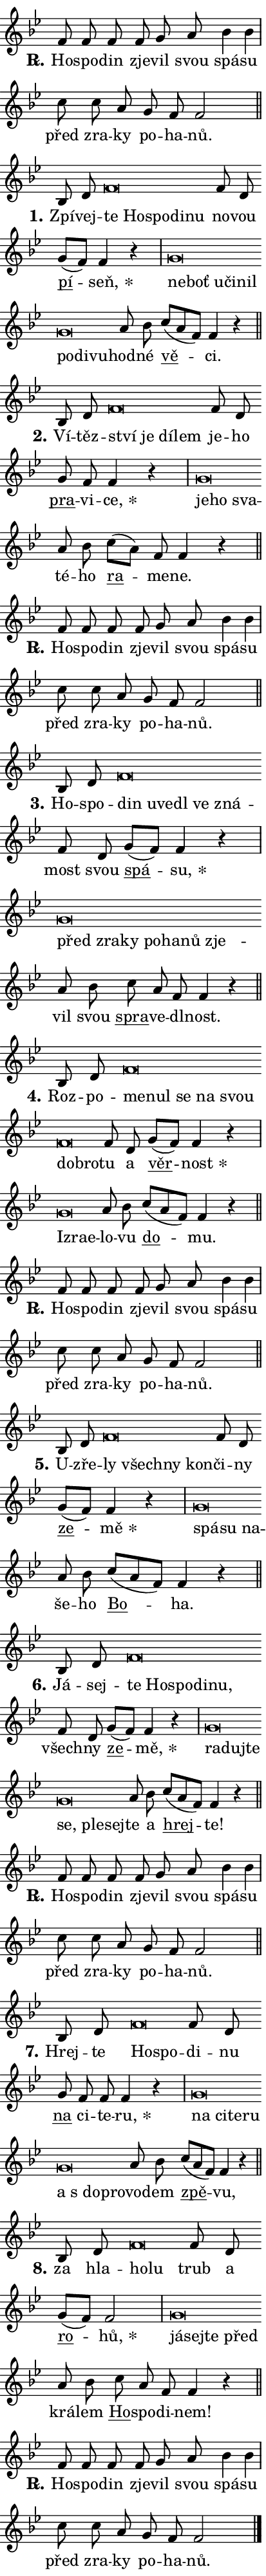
\version "2.24.0"
\header { tagline = "" }
\paper {
  indent = 0\cm
  top-margin = 0\cm
  right-margin = 0.13\cm % to fit lyric hyphens
  bottom-margin = 0\cm
  left-margin = 0\cm
  paper-width = 7\cm
  page-breaking = #ly:one-page-breaking
  system-system-spacing.basic-distance = #11
  score-system-spacing.basic-distance = #11
  ragged-last = ##f
}


%% Author: Thomas Morley
%% https://lists.gnu.org/archive/html/lilypond-user/2020-05/msg00002.html
#(define (line-position grob)
"Returns position of @var[grob} in current system:
   @code{'start}, if at first time-step
   @code{'end}, if at last time-step
   @code{'middle} otherwise
"
  (let* ((col (ly:item-get-column grob))
         (ln (ly:grob-object col 'left-neighbor))
         (rn (ly:grob-object col 'right-neighbor))
         (col-to-check-left (if (ly:grob? ln) ln col))
         (col-to-check-right (if (ly:grob? rn) rn col))
         (break-dir-left
           (and
             (ly:grob-property col-to-check-left 'non-musical #f)
             (ly:item-break-dir col-to-check-left)))
         (break-dir-right
           (and
             (ly:grob-property col-to-check-right 'non-musical #f)
             (ly:item-break-dir col-to-check-right))))
        (cond ((eqv? 1 break-dir-left) 'start)
              ((eqv? -1 break-dir-right) 'end)
              (else 'middle))))

#(define (tranparent-at-line-position vctor)
  (lambda (grob)
  "Relying on @code{line-position} select the relevant enry from @var{vctor}.
Used to determine transparency,"
    (case (line-position grob)
      ((end) (not (vector-ref vctor 0)))
      ((middle) (not (vector-ref vctor 1)))
      ((start) (not (vector-ref vctor 2))))))

noteHeadBreakVisibility =
#(define-music-function (break-visibility)(vector?)
"Makes @code{NoteHead}s transparent relying on @var{break-visibility}"
#{
  \override NoteHead.transparent =
    #(tranparent-at-line-position break-visibility)
#})

#(define delete-ledgers-for-transparent-note-heads
  (lambda (grob)
    "Reads whether a @code{NoteHead} is transparent.
If so this @code{NoteHead} is removed from @code{'note-heads} from
@var{grob}, which is supposed to be @code{LedgerLineSpanner}.
As a result ledgers are not printed for this @code{NoteHead}"
    (let* ((nhds-array (ly:grob-object grob 'note-heads))
           (nhds-list
             (if (ly:grob-array? nhds-array)
                 (ly:grob-array->list nhds-array)
                 '()))
           ;; Relies on the transparent-property being done before
           ;; Staff.LedgerLineSpanner.after-line-breaking is executed.
           ;; This is fragile ...
           (to-keep
             (remove
               (lambda (nhd)
                 (ly:grob-property nhd 'transparent #f))
               nhds-list)))
      ;; TODO find a better method to iterate over grob-arrays, similiar
      ;; to filter/remove etc for lists
      ;; For now rebuilt from scratch
      (set! (ly:grob-object grob 'note-heads)  '())
      (for-each
        (lambda (nhd)
          (ly:pointer-group-interface::add-grob grob 'note-heads nhd))
        to-keep))))

squashNotes = {
  \override NoteHead.X-extent = #'(-0.2 . 0.2)
  \override NoteHead.Y-extent = #'(-0.75 . 0)
  \override NoteHead.stencil =
    #(lambda (grob)
       (let ((pos (ly:grob-property grob 'staff-position)))
         (begin
           (if (< pos -7) (display "ERROR: Lower brevis then expected\n") (display ""))
           (if (<= pos -6) ly:text-interface::print ly:note-head::print))))
}
unSquashNotes = {
  \revert NoteHead.X-extent
  \revert NoteHead.Y-extent
  \revert NoteHead.stencil
}

hideNotes = \noteHeadBreakVisibility #begin-of-line-visible
unHideNotes = \noteHeadBreakVisibility #all-visible

% work-around for resetting accidentals
% https://lilypond.org/doc/v2.23/Documentation/notation/displaying-rhythms#unmetered-music
cadenzaMeasure = {
  \cadenzaOff
  \partial 1024 s1024
  \cadenzaOn
}

#(define-markup-command (accent layout props text) (markup?)
  "Underline accented syllable"
  (interpret-markup layout props
    #{\markup \override #'(offset . 4.3) \underline { #text }#}))

responsum = \markup \concat {
  "R" \hspace #-1.05 \path #0.1 #'((moveto 0 0.07) (lineto 0.9 0.8)) \hspace #0.05 "."
}

spaceSize = #0.6828661417322834 % exact space size for TeX Gyre Schola

\layout {
  \context {
    \Staff
    \remove "Time_signature_engraver"
    \override LedgerLineSpanner.after-line-breaking = #delete-ledgers-for-transparent-note-heads
  }
  \context {
    \Lyrics {
      \override LyricSpace.minimum-distance = \spaceSize
      \override LyricText.font-name = #"TeX Gyre Schola"
      \override LyricText.font-size = 1
      \override StanzaNumber.font-name = #"TeX Gyre Schola Bold"
      \override StanzaNumber.font-size = 1
    }
  }
  \context {
    \Score 
    \override NoteHead.text =
      #(lambda (grob) 
        (let ((pos (ly:grob-property grob 'staff-position)))
          #{\markup {
            \combine
              \halign #-0.55 \raise #(if (= pos -6) 0 0.5) \override #'(thickness . 2) \draw-line #'(3.2 . 0)
              \musicglyph "noteheads.sM1"
          }#}))
  }
}

% magnetic-lyrics.ily
%
%   written by
%     Jean Abou Samra <jean@abou-samra.fr>
%     Werner Lemberg <wl@gnu.org>
%
%   adapted by
%     Jiri Hon <jiri.hon@gmail.com>
%
% Version 2022-Apr-15

% https://www.mail-archive.com/lilypond-user@gnu.org/msg149350.html

#(define (Left_hyphen_pointer_engraver context)
   "Collect syllable-hyphen-syllable occurrences in lyrics and store
them in properties.  This engraver only looks to the left.  For
example, if the lyrics input is @code{foo -- bar}, it does the
following.

@itemize @bullet
@item
Set the @code{text} property of the @code{LyricHyphen} grob between
@q{foo} and @q{bar} to @code{foo}.

@item
Set the @code{left-hyphen} property of the @code{LyricText} grob with
text @q{foo} to the @code{LyricHyphen} grob between @q{foo} and
@q{bar}.
@end itemize

Use this auxiliary engraver in combination with the
@code{lyric-@/text::@/apply-@/magnetic-@/offset!} hook."
   (let ((hyphen #f)
         (text #f))
     (make-engraver
      (acknowledgers
       ((lyric-syllable-interface engraver grob source-engraver)
        (set! text grob)))
      (end-acknowledgers
       ((lyric-hyphen-interface engraver grob source-engraver)
        ;(when (not (grob::has-interface grob 'lyric-space-interface))
          (set! hyphen grob)));)
      ((stop-translation-timestep engraver)
       (when (and text hyphen)
         (ly:grob-set-object! text 'left-hyphen hyphen))
       (set! text #f)
       (set! hyphen #f)))))

#(define (lyric-text::apply-magnetic-offset! grob)
   "If the space between two syllables is less than the value in
property @code{LyricText@/.details@/.squash-threshold}, move the right
syllable to the left so that it gets concatenated with the left
syllable.

Use this function as a hook for
@code{LyricText@/.after-@/line-@/breaking} if the
@code{Left_@/hyphen_@/pointer_@/engraver} is active."
   (let ((hyphen (ly:grob-object grob 'left-hyphen #f)))
     (when hyphen
       (let ((left-text (ly:spanner-bound hyphen LEFT)))
         (when (grob::has-interface left-text 'lyric-syllable-interface)
           (let* ((common (ly:grob-common-refpoint grob left-text X))
                  (this-x-ext (ly:grob-extent grob common X))
                  (left-x-ext
                   (begin
                     ;; Trigger magnetism for left-text.
                     (ly:grob-property left-text 'after-line-breaking)
                     (ly:grob-extent left-text common X)))
                  ;; `delta` is the gap width between two syllables.
                  (delta (- (interval-start this-x-ext)
                            (interval-end left-x-ext)))
                  (details (ly:grob-property grob 'details))
                  (threshold (assoc-get 'squash-threshold details 0.2)))
             (when (< delta threshold)
               (let* (;; We have to manipulate the input text so that
                      ;; ligatures crossing syllable boundaries are not
                      ;; disabled.  For languages based on the Latin
                      ;; script this is essentially a beautification.
                      ;; However, for non-Western scripts it can be a
                      ;; necessity.
                      (lt (ly:grob-property left-text 'text))
                      (rt (ly:grob-property grob 'text))
                      (is-space (grob::has-interface hyphen 'lyric-space-interface))
                      (space (if is-space " " ""))
                      (extra-delta (if is-space spaceSize 0))
                      ;; Append new syllable.
                      (ltrt-space (if (and (string? lt) (string? rt))
                                (string-append lt space rt)
                                (make-concat-markup (list lt space rt))))
                      ;; Right-align `ltrt` to the right side.
                      (ltrt-space-markup (grob-interpret-markup
                               grob
                               (make-translate-markup
                                (cons (interval-length this-x-ext) 0)
                                (make-right-align-markup ltrt-space)))))
                 (begin
                   ;; Don't print `left-text`.
                   (ly:grob-set-property! left-text 'stencil #f)
                   ;; Set text and stencil (which holds all collected
                   ;; syllables so far) and shift it to the left.
                   (ly:grob-set-property! grob 'text ltrt-space)
                   (ly:grob-set-property! grob 'stencil ltrt-space-markup)
                   (ly:grob-translate-axis! grob (- (- delta extra-delta)) X))))))))))


#(define (lyric-hyphen::displace-bounds-first grob)
   ;; Make very sure this callback isn't triggered too early.
   (let ((left (ly:spanner-bound grob LEFT))
         (right (ly:spanner-bound grob RIGHT)))
     (ly:grob-property left 'after-line-breaking)
     (ly:grob-property right 'after-line-breaking)
     (ly:lyric-hyphen::print grob)))

squashThreshold = #0.4

\layout {
  \context {
    \Lyrics
    \consists #Left_hyphen_pointer_engraver
    \override LyricText.after-line-breaking =
      #lyric-text::apply-magnetic-offset!
    \override LyricHyphen.stencil = #lyric-hyphen::displace-bounds-first
    \override LyricText.details.squash-threshold = \squashThreshold
    \override LyricHyphen.minimum-distance = 0
    \override LyricHyphen.minimum-length = \squashThreshold
  }
}

squashText = \override LyricText.details.squash-threshold = 9999
unSquashText = \override LyricText.details.squash-threshold = \squashThreshold

leftText = \override LyricText.self-alignment-X = #LEFT
unLeftText = \revert LyricText.self-alignment-X

starOffset = #(lambda (grob) 
                (let ((x_offset (ly:self-alignment-interface::aligned-on-x-parent grob)))
                  (if (= x_offset 0) 0 (+ x_offset 1.2))))

star = #(define-music-function (syllable)(string?)
"Append star separator at the end of a syllable"
#{
  \once \override LyricText.X-offset = #starOffset
  \lyricmode { \markup {
    #syllable
    \override #'((font-name . "TeX Gyre Schola Bold")) \hspace #0.2 \lower #0.65 \larger "*"
  } }
#})

starAccent = #(define-music-function (syllable)(string?)
"Append star separator at the end of a syllable and make accent"
#{
  \once \override LyricText.X-offset = #starOffset
  \lyricmode { \markup {
    \accent #syllable
    \override #'((font-name . "TeX Gyre Schola Bold")) \hspace #0.2 \lower #0.65 \larger "*"
  } }
#})

breath = #(define-music-function (syllable)(string?)
"Append breathing indicator at the end of a syllable"
#{
  \lyricmode { \markup { #syllable "+" } }
#})

optionalBreath = #(define-music-function (syllable)(string?)
"Append optional breathing indicator at the end of a syllable"
#{
  \lyricmode { \markup { #syllable "(+)" } }
#})


\score {
    <<
        \new Voice = "melody" { \cadenzaOn \key bes \major \relative { f'8 f f f g a \bar "" bes4 bes \cadenzaMeasure \bar "|" c8 c a \bar "" g f f2 \cadenzaMeasure \bar "||" \break } }
        \new Lyrics \lyricsto "melody" { \lyricmode { \set stanza = \responsum
Ho -- spo -- din zje -- vil svou spá -- su před zra -- ky po -- ha -- nů. } }
    >>
    \layout {}
}

\score {
    <<
        \new Voice = "melody" { \cadenzaOn \key bes \major \relative { bes8 d \bar "" \squashNotes f\breve*1/16 \hideNotes \breve*1/16 \bar "" \breve*1/16 \bar "" \breve*1/16 \breve*1/16 \bar "" \unHideNotes \unSquashNotes f8 d \bar "" g[( f)] f4 r \cadenzaMeasure \bar "|" \squashNotes g\breve*1/16 \hideNotes \breve*1/16 \bar "" \breve*1/16 \bar "" \breve*1/16 \bar "" \breve*1/16 \bar "" \breve*1/16 \bar "" \breve*1/16 \breve*1/16 \bar "" \unHideNotes \unSquashNotes a8 bes \bar "" c[( a f)] f4 r \cadenzaMeasure \bar "||" \break } }
        \new Lyrics \lyricsto "melody" { \lyricmode { \set stanza = "1."
Zpí -- vej -- \leftText te \squashText Ho -- spo -- di -- nu \unLeftText \unSquashText no -- vou \markup \accent pí -- \star seň, \leftText ne -- \squashText boť u -- či -- nil po -- di -- vu -- \unLeftText \unSquashText hod -- né \markup \accent vě -- ci. } }
    >>
    \layout {}
}

\score {
    <<
        \new Voice = "melody" { \cadenzaOn \key bes \major \relative { bes8 d \bar "" \squashNotes f\breve*1/16 \hideNotes \breve*1/16 \bar "" \breve*1/16 \breve*1/16 \bar "" \unHideNotes \unSquashNotes f8 d \bar "" g f f4 r \cadenzaMeasure \bar "|" \squashNotes g\breve*1/16 \hideNotes \breve*1/16 \breve*1/16 \bar "" \unHideNotes \unSquashNotes a8 bes \bar "" c[( a)] f f4 r \cadenzaMeasure \bar "||" \break } }
        \new Lyrics \lyricsto "melody" { \lyricmode { \set stanza = "2."
Ví -- těz -- \leftText ství \squashText je dí -- lem \unLeftText \unSquashText je -- ho \markup \accent pra -- vi -- \star ce, \leftText je -- \squashText ho sva -- \unLeftText \unSquashText té -- ho \markup \accent ra -- me -- ne. } }
    >>
    \layout {}
}

\score {
    <<
        \new Voice = "melody" { \cadenzaOn \key bes \major \relative { f'8 f f f g a \bar "" bes4 bes \cadenzaMeasure \bar "|" c8 c a \bar "" g f f2 \cadenzaMeasure \bar "||" \break } }
        \new Lyrics \lyricsto "melody" { \lyricmode { \set stanza = \responsum
Ho -- spo -- din zje -- vil svou spá -- su před zra -- ky po -- ha -- nů. } }
    >>
    \layout {}
}

\score {
    <<
        \new Voice = "melody" { \cadenzaOn \key bes \major \relative { bes8 d \bar "" \squashNotes f\breve*1/16 \hideNotes \breve*1/16 \bar "" \breve*1/16 \bar "" \breve*1/16 \bar "" \breve*1/16 \breve*1/16 \bar "" \unHideNotes \unSquashNotes f8 d \bar "" g[( f)] f4 r \cadenzaMeasure \bar "|" \squashNotes g\breve*1/16 \hideNotes \breve*1/16 \bar "" \breve*1/16 \bar "" \breve*1/16 \bar "" \breve*1/16 \bar "" \breve*1/16 \breve*1/16 \bar "" \unHideNotes \unSquashNotes a8 bes \bar "" c a f f4 r \cadenzaMeasure \bar "||" \break } }
        \new Lyrics \lyricsto "melody" { \lyricmode { \set stanza = "3."
Ho -- spo -- \leftText din \squashText u -- ve -- dl ve zná -- \unLeftText \unSquashText most svou \markup \accent spá -- \star su, \leftText před \squashText zra -- ky po -- ha -- nů zje -- \unLeftText \unSquashText vil svou \markup \accent spra -- ve -- dl -- nost. } }
    >>
    \layout {}
}

\score {
    <<
        \new Voice = "melody" { \cadenzaOn \key bes \major \relative { bes8 d \bar "" \squashNotes f\breve*1/16 \hideNotes \breve*1/16 \bar "" \breve*1/16 \bar "" \breve*1/16 \bar "" \breve*1/16 \bar "" \breve*1/16 \breve*1/16 \bar "" \unHideNotes \unSquashNotes f8 d \bar "" g[( f)] f4 r \cadenzaMeasure \bar "|" \squashNotes g\breve*1/16 \hideNotes \breve*1/16 \breve*1/16 \bar "" \unHideNotes \unSquashNotes a8 bes \bar "" c[( a f)] f4 r \cadenzaMeasure \bar "||" \break } }
        \new Lyrics \lyricsto "melody" { \lyricmode { \set stanza = "4."
Roz -- po -- \leftText me -- \squashText nul se na svou dob -- ro -- \unLeftText \unSquashText tu a \markup \accent věr -- \star nost \leftText Iz -- \squashText ra -- e -- \unLeftText \unSquashText lo -- vu \markup \accent do -- mu. } }
    >>
    \layout {}
}

\score {
    <<
        \new Voice = "melody" { \cadenzaOn \key bes \major \relative { f'8 f f f g a \bar "" bes4 bes \cadenzaMeasure \bar "|" c8 c a \bar "" g f f2 \cadenzaMeasure \bar "||" \break } }
        \new Lyrics \lyricsto "melody" { \lyricmode { \set stanza = \responsum
Ho -- spo -- din zje -- vil svou spá -- su před zra -- ky po -- ha -- nů. } }
    >>
    \layout {}
}

\score {
    <<
        \new Voice = "melody" { \cadenzaOn \key bes \major \relative { bes8 d \bar "" \squashNotes f\breve*1/16 \hideNotes \breve*1/16 \bar "" \breve*1/16 \breve*1/16 \bar "" \unHideNotes \unSquashNotes f8 d \bar "" g[( f)] f4 r \cadenzaMeasure \bar "|" \squashNotes g\breve*1/16 \hideNotes \breve*1/16 \breve*1/16 \bar "" \unHideNotes \unSquashNotes a8 bes \bar "" c[( a f)] f4 r \cadenzaMeasure \bar "||" \break } }
        \new Lyrics \lyricsto "melody" { \lyricmode { \set stanza = "5."
U -- zře -- \leftText ly \squashText všech -- ny kon -- \unLeftText \unSquashText či -- ny \markup \accent ze -- \star mě \leftText spá -- \squashText su na -- \unLeftText \unSquashText še -- ho \markup \accent Bo -- ha. } }
    >>
    \layout {}
}

\score {
    <<
        \new Voice = "melody" { \cadenzaOn \key bes \major \relative { bes8 d \bar "" \squashNotes f\breve*1/16 \hideNotes \breve*1/16 \bar "" \breve*1/16 \bar "" \breve*1/16 \breve*1/16 \bar "" \unHideNotes \unSquashNotes f8 d \bar "" g[( f)] f4 r \cadenzaMeasure \bar "|" \squashNotes g\breve*1/16 \hideNotes \breve*1/16 \bar "" \breve*1/16 \bar "" \breve*1/16 \bar "" \breve*1/16 \breve*1/16 \bar "" \unHideNotes \unSquashNotes a8 bes \bar "" c[( a f)] f4 r \cadenzaMeasure \bar "||" \break } }
        \new Lyrics \lyricsto "melody" { \lyricmode { \set stanza = "6."
Já -- sej -- \leftText te \squashText Ho -- spo -- di -- nu, \unLeftText \unSquashText všech -- ny \markup \accent ze -- \star mě, \leftText ra -- \squashText duj -- te se, ple -- sej -- \unLeftText \unSquashText te a \markup \accent hrej -- te! } }
    >>
    \layout {}
}

\score {
    <<
        \new Voice = "melody" { \cadenzaOn \key bes \major \relative { f'8 f f f g a \bar "" bes4 bes \cadenzaMeasure \bar "|" c8 c a \bar "" g f f2 \cadenzaMeasure \bar "||" \break } }
        \new Lyrics \lyricsto "melody" { \lyricmode { \set stanza = \responsum
Ho -- spo -- din zje -- vil svou spá -- su před zra -- ky po -- ha -- nů. } }
    >>
    \layout {}
}

\score {
    <<
        \new Voice = "melody" { \cadenzaOn \key bes \major \relative { bes8 d \bar "" \squashNotes f\breve*1/16 \hideNotes \breve*1/16 \bar "" \unHideNotes \unSquashNotes f8 d \bar "" g f f f4 r \cadenzaMeasure \bar "|" \squashNotes g\breve*1/16 \hideNotes \breve*1/16 \bar "" \breve*1/16 \bar "" \breve*1/16 \bar "" \breve*1/16 \bar "" \breve*1/16 \breve*1/16 \bar "" \unHideNotes \unSquashNotes a8 bes \bar "" c[( a f)] f4 r \cadenzaMeasure \bar "||" \break } }
        \new Lyrics \lyricsto "melody" { \lyricmode { \set stanza = "7."
Hrej -- te \leftText Ho -- \squashText spo -- \unLeftText \unSquashText di -- nu \markup \accent na ci -- te -- \star ru, \leftText na \squashText ci -- te -- ru a "s do" -- pro -- \unLeftText \unSquashText vo -- dem \markup \accent zpě -- vu, } }
    >>
    \layout {}
}

\score {
    <<
        \new Voice = "melody" { \cadenzaOn \key bes \major \relative { bes8 d \bar "" \squashNotes f\breve*1/16 \hideNotes \breve*1/16 \bar "" \unHideNotes \unSquashNotes f8 d \bar "" g[( f)] f2 \cadenzaMeasure \bar "|" \squashNotes g\breve*1/16 \hideNotes \breve*1/16 \bar "" \breve*1/16 \breve*1/16 \bar "" \unHideNotes \unSquashNotes a8 bes \bar "" c a f f4 r \cadenzaMeasure \bar "||" \break } }
        \new Lyrics \lyricsto "melody" { \lyricmode { \set stanza = "8."
za hla -- \leftText ho -- \squashText lu \unLeftText \unSquashText trub a \markup \accent ro -- \star hů, \leftText já -- \squashText sej -- te před \unLeftText \unSquashText krá -- lem \markup \accent Ho -- spo -- di -- nem! } }
    >>
    \layout {}
}

\score {
    <<
        \new Voice = "melody" { \cadenzaOn \key bes \major \relative { f'8 f f f g a \bar "" bes4 bes \cadenzaMeasure \bar "|" c8 c a \bar "" g f f2 \cadenzaMeasure \bar "||" \break } \bar "|." }
        \new Lyrics \lyricsto "melody" { \lyricmode { \set stanza = \responsum
Ho -- spo -- din zje -- vil svou spá -- su před zra -- ky po -- ha -- nů. } }
    >>
    \layout {}
}
